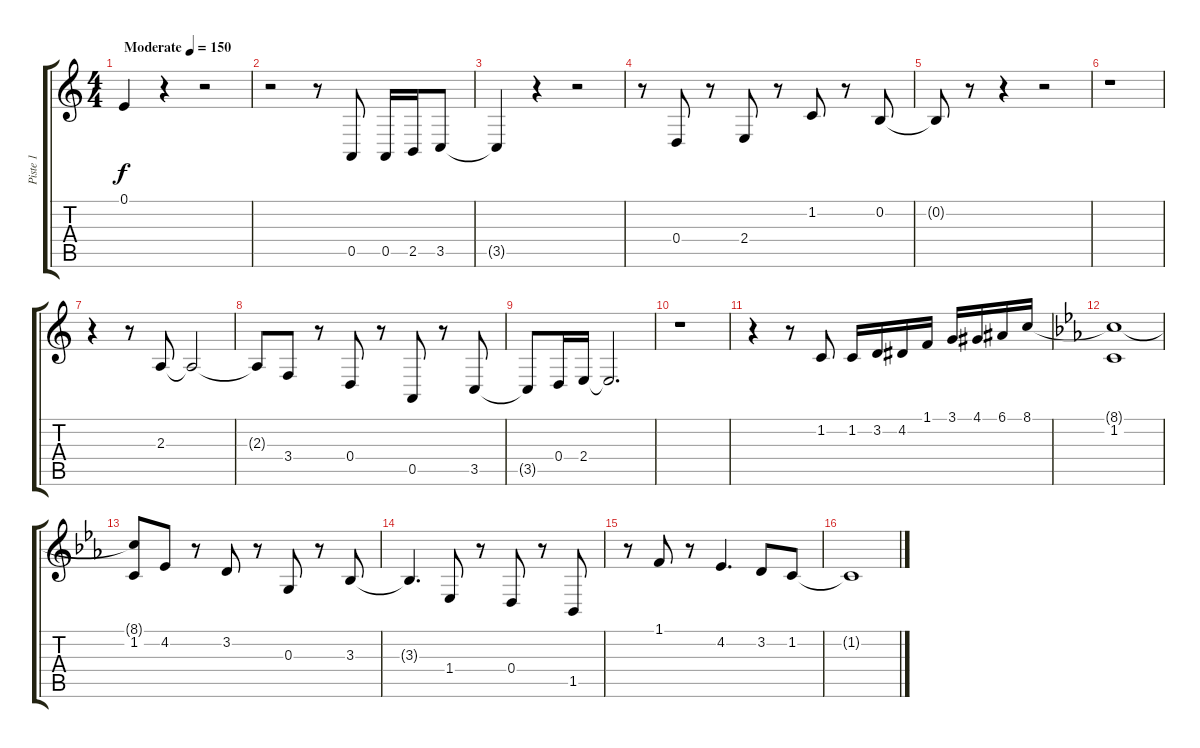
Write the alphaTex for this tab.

\track ("Piste 1" "Piste 1") {instrument acousticgrandpiano}
\staff {score tabs}
\tuning (E4 B3 G3 D3 A2 E2) {hide}
\ts (4 4)
\tempo (150 "Moderate")
\clef g2
\ks c
0.1.4{dy f instrument acousticgrandpiano} r.4 r.2 |
r.2 r.8 0.5.8 0.5.16 2.5.16 3.5.8 |
3.5{t}.4 r.4 r.2 |
r.8 0.4.8 r.8 2.4.8 r.8 1.2.8 r.8 0.2.8 |
0.2{t}.8 r.8 r.4 r.2 |
r.1 |
r.4 r.8 2.3.8 2.3{t}.2 |
2.3{t}.8 3.4.8 r.8 0.4.8 r.8 0.5.8 r.8 3.5.8 |
3.5{t}.8 0.4.16 2.4.16 2.4{t}.2{d} |
r.1 |
r.4 r.8 1.2.8 1.2.16 3.2.16 4.2.16 1.1.16 3.1.16 4.1.16 6.1.16 8.1.16 |
\ks eb
(8.1{t} 1.2).1 |
(8.1{t} 1.2).8 4.2.8 r.8 3.2.8 r.8 0.3.8 r.8 3.3.8 |
3.3{t}.4{d} 1.4.8 r.8 0.4.8 r.8 1.5.8 |
r.8 1.1.8 r.8 4.2.4{d} 3.2.8 1.2.8 |
1.2{t}.1
